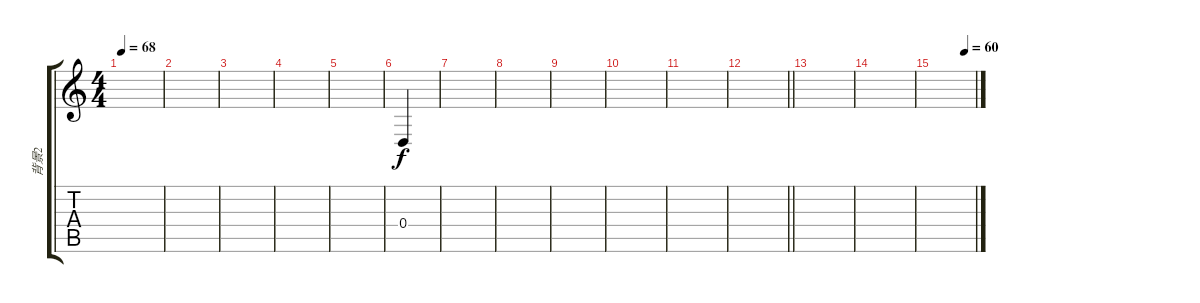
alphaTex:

\track ("背景2" "背景2") {instrument seashore}
\staff {score tabs}
\tuning (E4 B3 G3 D3 A2 E2) {hide}
\ts (4 4)
\tempo 68
\clef g2
\ks c
|
|
|
|
|
0.4.4{dy f} |
|
|
|
|
|
\barLineRight lightlight
|
|
|
\tempo (60 0.75)
